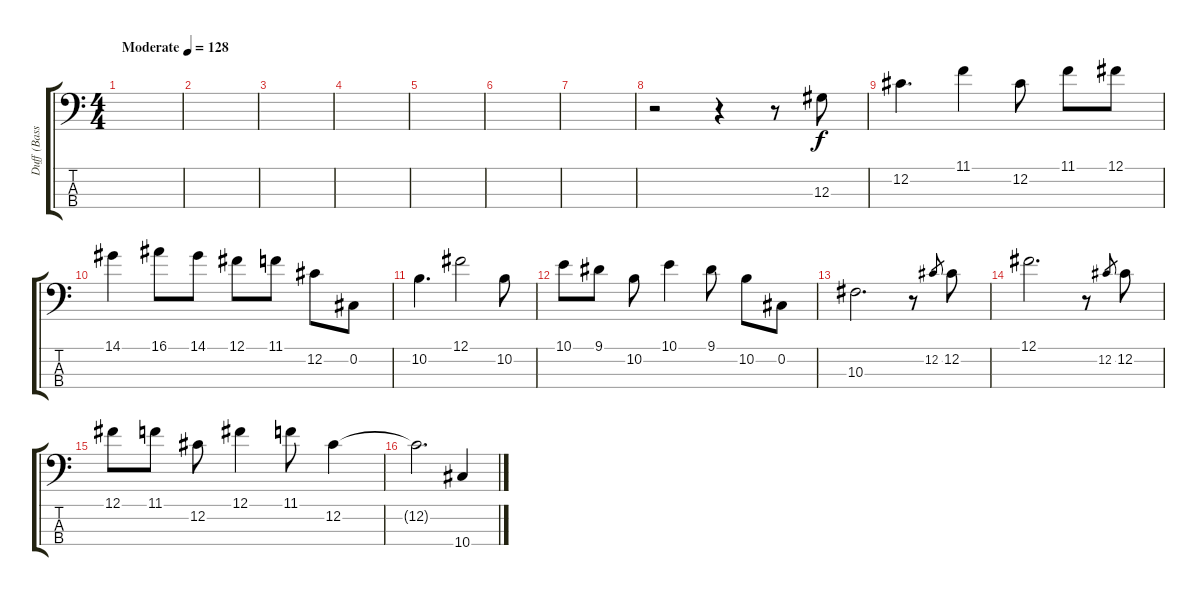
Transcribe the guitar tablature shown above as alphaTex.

\track ("Duff (Bass)" "Duff (Bass") {instrument electricbasspick}
\staff {score tabs}
\tuning (Gb2 Db2 Ab1 Eb1) {hide}
\ts (4 4)
\tempo (128 "Moderate")
\clef f4
\ks c
|
|
|
|
|
|
|
r.2 r.4 r.8 12.3.8 |
12.2.4{d} 11.1.4 12.2.8 11.1.8 12.1.8 |
14.1.4 16.1.8 14.1.8 12.1.8 11.1.8 12.2.8 0.2.8 |
10.2.4{d} 12.1.2 10.2.8 |
10.1.8 9.1.8 10.2.8 10.1.4 9.1.8 10.2.8 0.2.8 |
10.3.2{d} r.8 12.2.8{gr} 12.2.8 |
12.1.2{d} r.8 12.2.8{gr} 12.2.8 |
12.1.8 11.1.8 12.2.8 12.1.4 11.1.8 12.2.4 |
12.2{t}.2{d} 10.4.4
